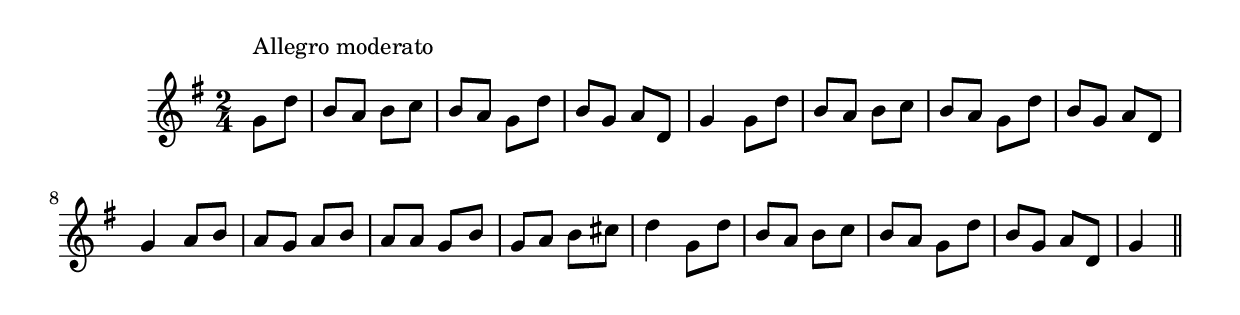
\version "2.19.49"
%{\header {
  title = "Autrefois le Rat de Ville (France)"
  composer = "anonymous"
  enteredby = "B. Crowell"
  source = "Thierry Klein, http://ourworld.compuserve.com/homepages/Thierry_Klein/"
}%}
\score{{\key g \major
\time 2/4
%{\tempo 8=145
%}\relative g' {
  \partial 4
  g8^\markup{\column { "Allegro moderato" " " }} d' | b a b c | b a g d' | b g a d, |
  g4 g8 d' | b a b c | b a g d' | b g a d, | g4 a8 b |
  a g a b | a a g b | g a b cis | d4 g,8 d' |
  b a b c | b a g d' | b g a d, | g4
  \bar "||"
}

}}